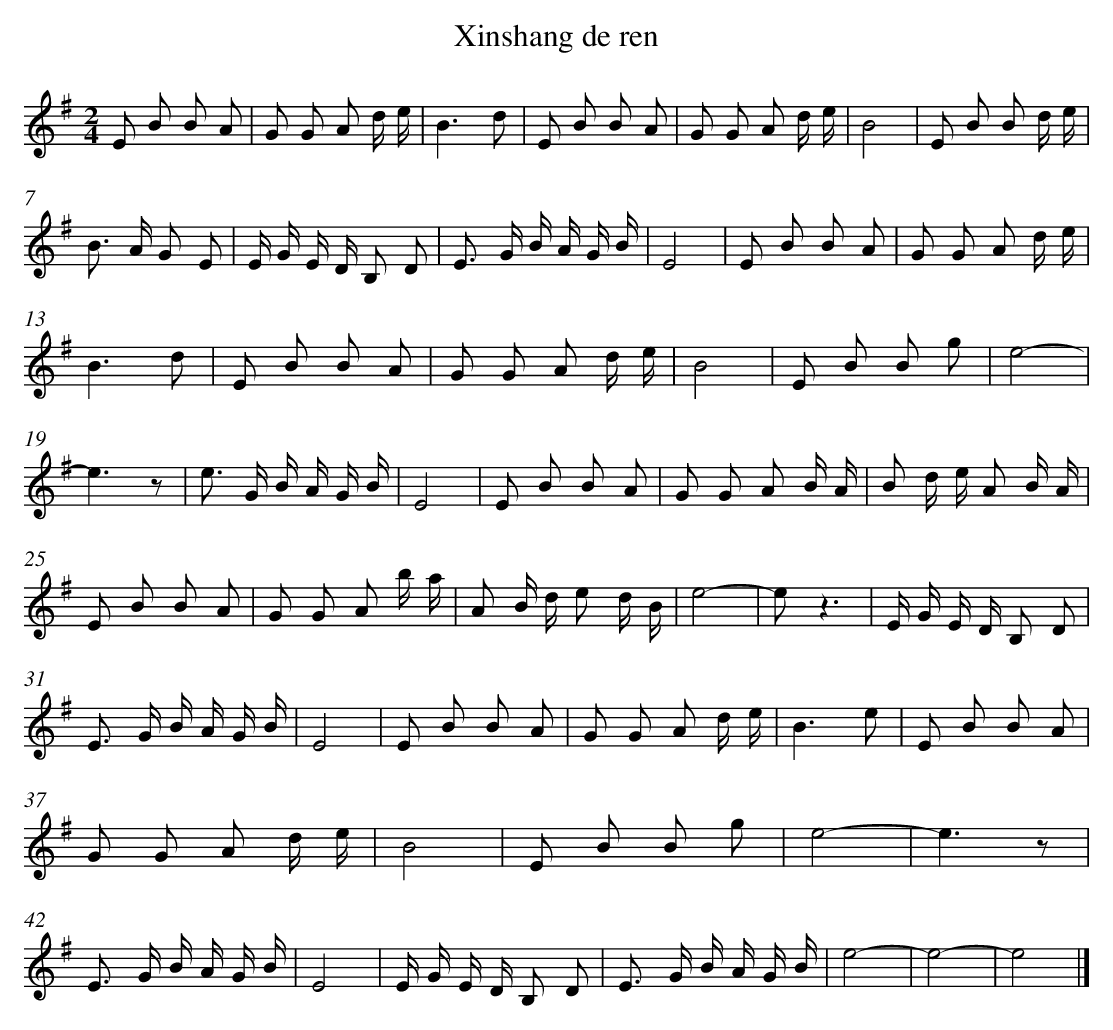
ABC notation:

X:1
T: Xinshang de ren
L: 1/8
M: 2/4
K: G
E B B A [I:setbarnb 1]|
G G A d/ e/ |
B3d |
E B B A |
G G A d/ e/ |
B4 |
E B B d/ e/ |
B> A G E |
E/ G/ E/ D/ B, D |
E> G B/ A/ G/ B/ |
E4 |
E B B A |
G G A d/ e/ |
B3d |
E B B A |
G G A d/ e/ |
B4 |
E B B g |
e4- |
e3z |
e> G B/ A/ G/ B/ |
E4 |
E B B A |
G G A B/ A/ |
B d/ e/ A B/ A/ |
E B B A |
G G A b/ a/ |
A B/ d/ e d/ B/ |
e4- |
ez3 |
E/ G/ E/ D/ B, D |
E> G B/ A/ G/ B/ |
E4 |
E B B A |
G G A d/ e/ |
B3e |
E B B A |
G G A d/ e/ |
B4 |
E B B g |
e4- |
e3z |
E> G B/ A/ G/ B/ |
E4 |
E/ G/ E/ D/ B, D |
E> G B/ A/ G/ B/ |
e4- |
e4- |
e4 |]
